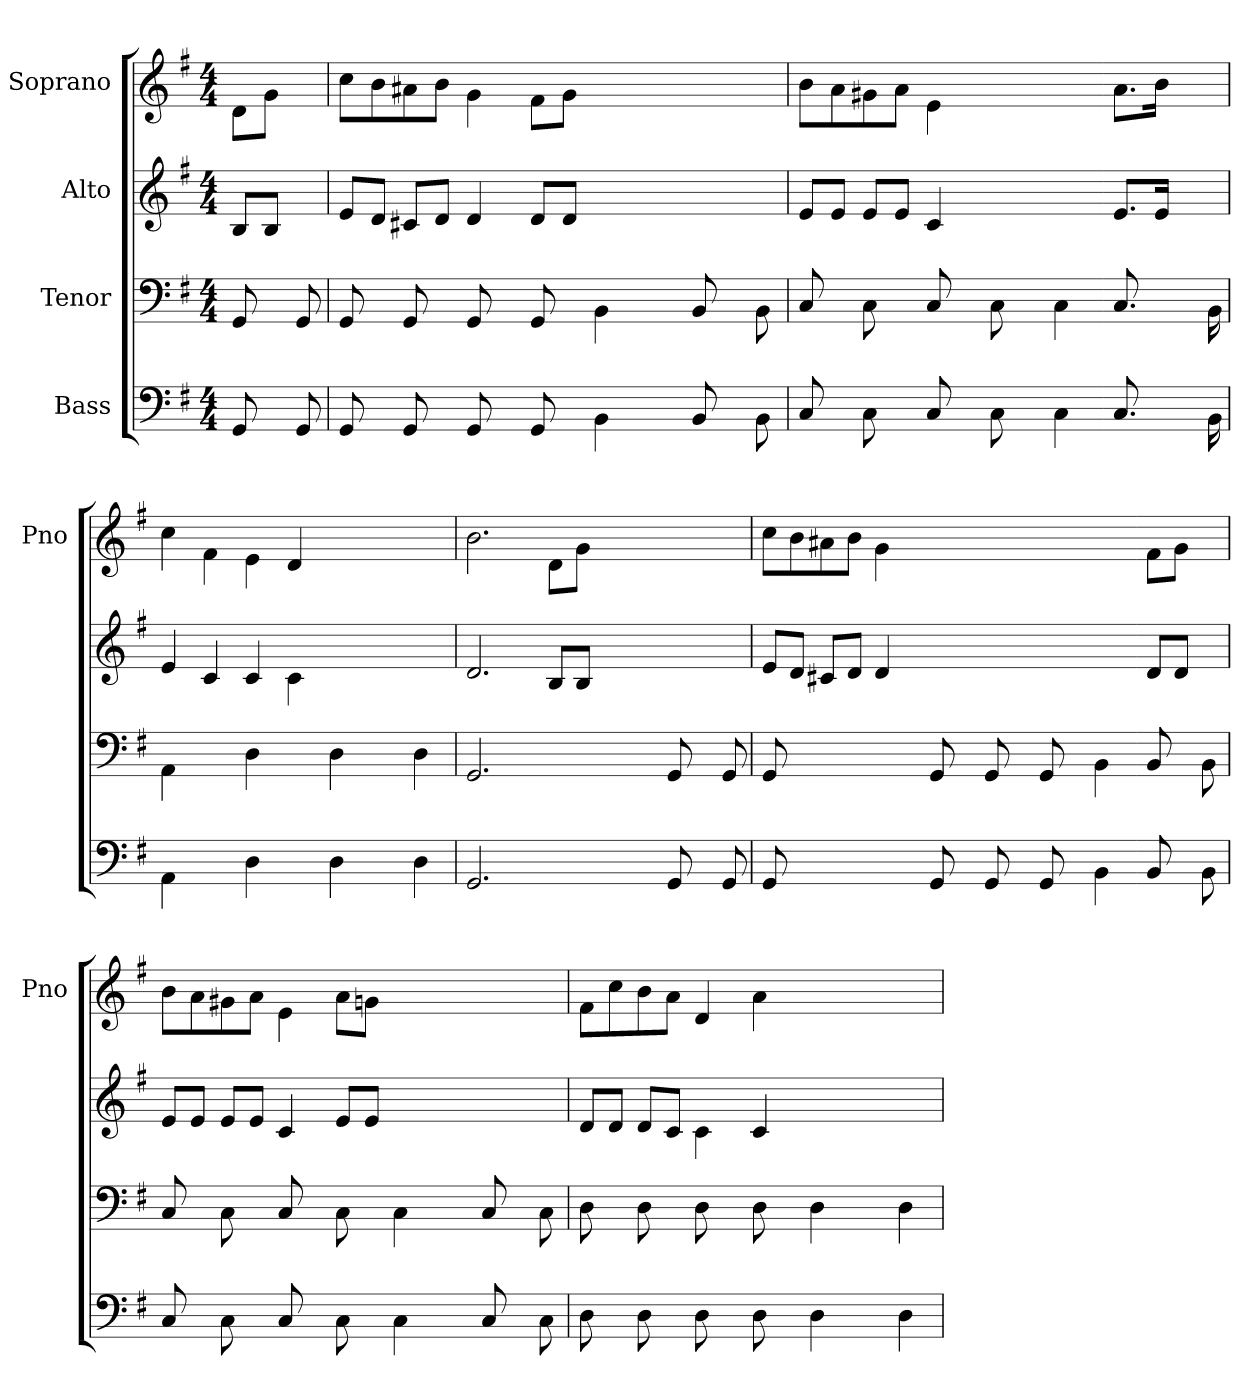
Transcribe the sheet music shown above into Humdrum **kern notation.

**kern	**kern	**kern	**kern
*part4	*part3	*part2	*part1
*staff4	*staff3	*staff2	*staff1
*I"Bass	*I"Tenor	*I"Alto	*I"Soprano
*	*	*	*I'Pno
*clefF4	*clefF4	*clefG2	*clefG2
*k[f#]	*k[f#]	*k[f#]	*k[f#]
*G:	*G:	*G:	*G:
*M4/4	*M4/4	*M4/4	*M4/4
=	=	=	=
8GG/	8GG/	8B/L	8d\L
8ryy	8ryy	8B/J	8g\J
8GG/	8GG/	8ryy	8ryy
=	=	=	=
8GG/	8GG/	8e/L	8cc\L
8ryy	8ryy	8d/J	8b\
8GG/	8GG/	8c#X/L	8a#X\
8ryy	8ryy	8d/J	8b\J
8GG/	8GG/	4d/	4g\
8ryy	8ryy	.	.
8GG/	8GG/	8d/L	8f#\L
8ryy	8ryy	8d/J	8g\J
4BB\	4BB\	2..ryy	2..ryy
4ryy	4ryy	.	.
8BB/	8BB/	.	.
8ryy	8ryy	.	.
8BB\	8BB\	.	.
=	=	=	=
8C/	8C/	8e/L	8b\L
8ryy	8ryy	8e/J	8a\
8C\	8C\	8e/L	8g#X\
8ryy	8ryy	8e/J	8a\J
8C/	8C/	4c/	4e\
8ryy	8ryy	.	.
8C\	8C\	2ryy	2ryy
8ryy	8ryy	.	.
4C\	4C\	.	.
=-	=-	=-	=-
8.C/	8.C/	8.e/L	8.a\L
8.ryy	8.ryy	16e/Jk	16b\Jk
.	.	8.ryy	8.ryy
16BB\	16BB\	.	.
=	=	=	=
4AA\	4AA\	4e/	4cc\
4ryy	4ryy	4c/	4f#\
4D\	4D\	4c/	4e\
4ryy	4ryy	4c\	4d/
4D\	4D\	2.ryy	2.ryy
4ryy	4ryy	.	.
4D\	4D\	.	.
=	=	=	=
2.GG/	2.GG/	2.d/	2.b\
4ryy	4ryy	8B/L	8d\L
.	.	8B/J	8g\J
2ryy	2ryy	2..ryy	2..ryy
8GG/	8GG/	.	.
8ryy	8ryy	.	.
8GG/	8GG/	.	.
=	=	=	=
8GG/	8GG/	8e/L	8cc\L
2ryy	2ryy	8d/J	8b\
.	.	8c#X/L	8a#X\
.	.	8d/J	8b\J
.	.	4d/	4g\
8ryy	8ryy	.	.
8GG/	8GG/	1ryy	1ryy
8ryy	8ryy	.	.
8GG/	8GG/	.	.
8ryy	8ryy	.	.
8GG/	8GG/	.	.
8ryy	8ryy	.	.
4BB\	4BB\	.	.
=-	=-	=-	=-
8BB/	8BB/	8d/L	8f#\L
8ryy	8ryy	8d/J	8g\J
8BB\	8BB\	8ryy	8ryy
=	=	=	=
8C/	8C/	8e/L	8b\L
8ryy	8ryy	8e/J	8a\
8C\	8C\	8e/L	8g#X\
8ryy	8ryy	8e/J	8a\J
8C/	8C/	4c/	4e\
8ryy	8ryy	.	.
8C\	8C\	8e/L	8a\L
8ryy	8ryy	8e/J	8gn\J
4C\	4C\	2..ryy	2..ryy
4ryy	4ryy	.	.
8C/	8C/	.	.
8ryy	8ryy	.	.
8C\	8C\	.	.
=	=	=	=
8D\	8D\	8d/L	8f#\L
8ryy	8ryy	8d/J	8cc\
8D\	8D\	8d/L	8b\
8ryy	8ryy	8c/J	8a\J
8D\	8D\	4c\	4d/
8ryy	8ryy	.	.
8D\	8D\	4c/	4a\
8ryy	8ryy	.	.
4D\	4D\	2.ryy	2.ryy
4ryy	4ryy	.	.
4D\	4D\	.	.
=	=	=	=
*-	*-	*-	*-
